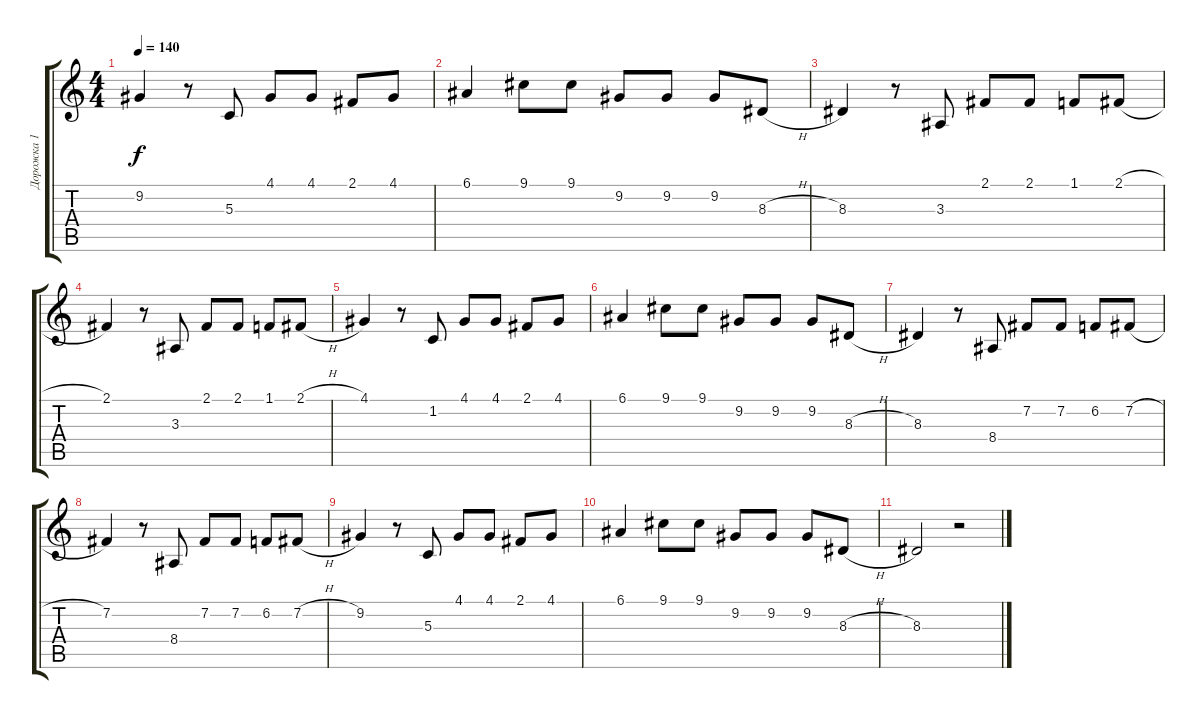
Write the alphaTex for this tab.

\track ("Дорожка 1" "Дорожка 1") {instrument acousticgrandpiano}
\staff {score tabs}
\tuning (E4 B3 G3 D3 A2 E2) {hide}
\ts (4 4)
\tempo 140
\clef g2
\ks c
9.2.4{dy f} r.8 5.3.8 4.1.8 4.1.8 2.1.8 4.1.8 |
6.1.4 9.1.8 9.1.8 9.2.8 9.2.8 9.2.8 8.3{h}.8 |
8.3.4 r.8 3.3.8 2.1.8 2.1.8 1.1.8 2.1{h}.8 |
2.1.4 r.8 3.3.8 2.1.8 2.1.8 1.1.8 2.1{h}.8 |
4.1.4 r.8 1.2.8 4.1.8 4.1.8 2.1.8 4.1.8 |
6.1.4 9.1.8 9.1.8 9.2.8 9.2.8 9.2.8 8.3{h}.8 |
8.3.4 r.8 8.4.8 7.2.8 7.2.8 6.2.8 7.2{h}.8 |
7.2.4 r.8 8.4.8 7.2.8 7.2.8 6.2.8 7.2{h}.8 |
9.2.4 r.8 5.3.8 4.1.8 4.1.8 2.1.8 4.1.8 |
6.1.4 9.1.8 9.1.8 9.2.8 9.2.8 9.2.8 8.3{h}.8 |
8.3.2 r.2
